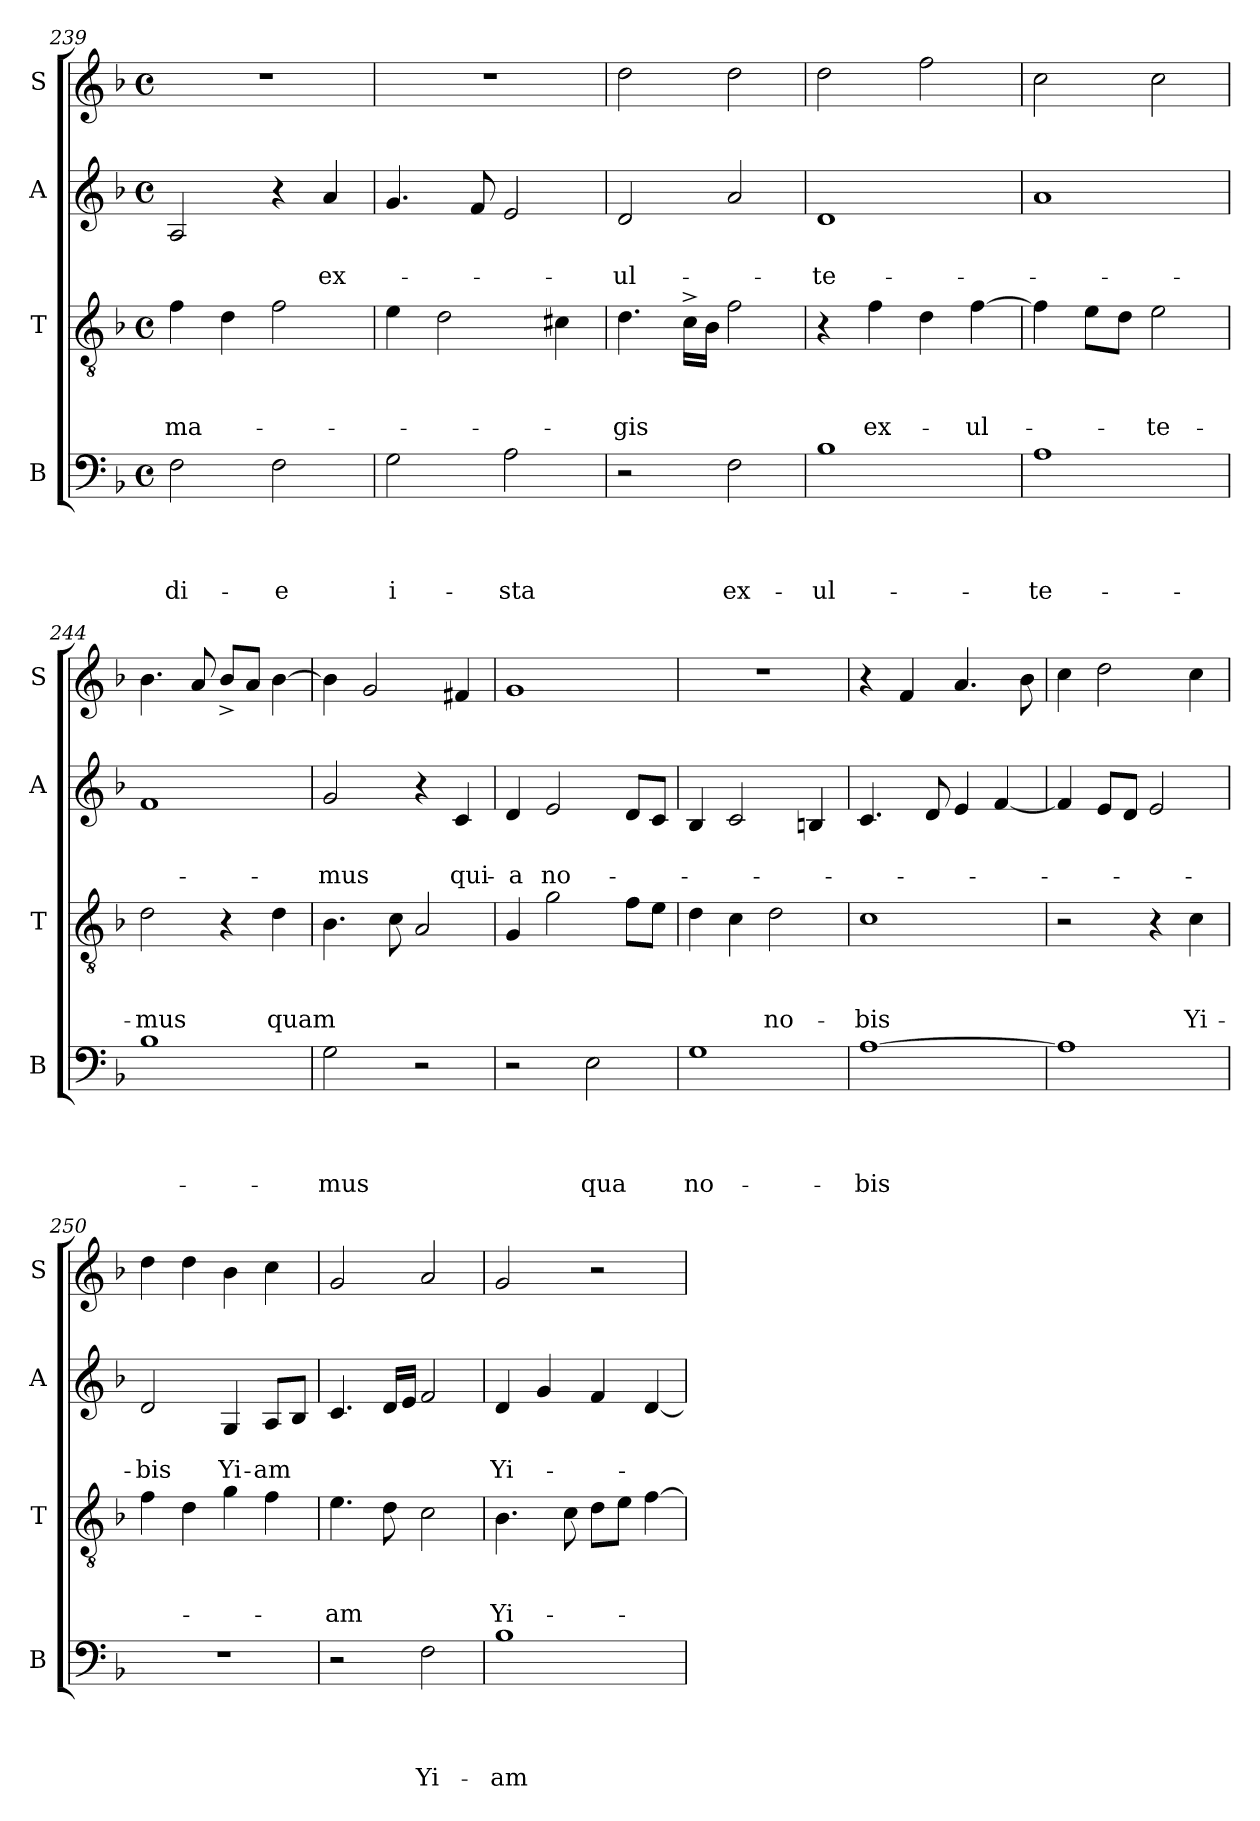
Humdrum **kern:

**kern	**text	**text	**text	**text	**kern	**text	**text	**text	**kern	**text	**text	**kern
*part4	*part4	*part4	*part4	*part4	*part3	*part3	*part3	*part3	*part2	*part2	*part2	*part1
*staff4	*staff4	*staff4	*staff4	*staff4	*staff3	*staff3	*staff3	*staff3	*staff2	*staff2	*staff2	*staff1
*I"B	*	*	*	*	*I"T	*	*	*	*I"A	*	*	*I"S
*I'B	*	*	*	*	*I'T	*	*	*	*I'A	*	*	*I'S
*clefF4	*	*	*	*	*clefGv2	*	*	*	*clefG2	*	*	*clefG2
*k[b-]	*	*	*	*	*k[b-]	*	*	*	*k[b-]	*	*	*k[b-]
*F:	*	*	*	*	*F:	*	*	*	*F:	*	*	*F:
*M4/4	*	*	*	*	*M4/4	*	*	*	*M4/4	*	*	*M4/4
*met(c)	*	*	*	*	*met(c)	*	*	*	*met(c)	*	*	*met(c)
=239	=239	=239	=239	=239	=239	=239	=239	=239	=239	=239	=239	=239
!	!	!	!	!LO:LY:b	!	!	!	!LO:LY:b	!	!	!	!
2F\	.	.	.	di-	4f\	.	.	ma-	2A/	.	.	1r
.	.	.	.	.	4d\	.	.	.	.	.	.	.
!	!	!	!	!LO:LY:b	!	!	!	!	!	!	!	!
2F\	.	.	.	-e	2f\	.	.	.	4r	.	.	.
!	!	!	!	!	!	!	!	!	!	!	!LO:LY:b	!
.	.	.	.	.	.	.	.	.	4a/	.	ex-	.
=240	=240	=240	=240	=240	=240	=240	=240	=240	=240	=240	=240	=240
!	!	!	!	!LO:LY:b	!	!	!	!	!	!	!	!
2G\	.	.	.	i-	4e\	.	.	.	4.g/	.	.	1r
.	.	.	.	.	2d\	.	.	.	.	.	.	.
.	.	.	.	.	.	.	.	.	8f/	.	.	.
!	!	!	!	!LO:LY:b	!	!	!	!	!	!	!	!
2A\	.	.	.	-sta	.	.	.	.	2e/	.	.	.
.	.	.	.	.	4c#X\	.	.	.	.	.	.	.
=241	=241	=241	=241	=241	=241	=241	=241	=241	=241	=241	=241	=241
!	!	!	!	!	!	!	!	!LO:LY:b	!	!	!LO:LY:b	!
2r	.	.	.	.	4.d\	.	.	-gis	2d/	.	-ul-	2dd\
.	.	.	.	.	16c^>\LL	.	.	.	.	.	.	.
.	.	.	.	.	16B-\JJ	.	.	.	.	.	.	.
!	!	!	!	!LO:LY:b	!	!	!	!	!	!	!	!
2F\	.	.	.	ex-	2f\	.	.	.	2a/	.	.	2dd\
=242	=242	=242	=242	=242	=242	=242	=242	=242	=242	=242	=242	=242
!	!	!	!	!LO:LY:b	!	!	!	!	!	!	!LO:LY:b	!
1B-	.	.	.	-ul-	4r	.	.	.	1d	.	-te-	2dd\
!	!	!	!	!	!	!	!	!LO:LY:b	!	!	!	!
.	.	.	.	.	4f\	.	.	ex-	.	.	.	.
.	.	.	.	.	4d\	.	.	.	.	.	.	2ff\
!	!	!	!	!	!	!	!	!LO:LY:b	!	!	!	!
.	.	.	.	.	[>4f\	.	.	-ul-	.	.	.	.
=243	=243	=243	=243	=243	=243	=243	=243	=243	=243	=243	=243	=243
!	!	!	!	!LO:LY:b	!	!	!	!	!	!	!	!
1A	.	.	.	-te-	4f\]	.	.	.	1a	.	.	2cc\
.	.	.	.	.	8e\L	.	.	.	.	.	.	.
.	.	.	.	.	8d\J	.	.	.	.	.	.	.
!	!	!	!	!	!	!	!	!LO:LY:b	!	!	!	!
.	.	.	.	.	2e\	.	.	-te-	.	.	.	2cc\
!!LO:LB:g=z
=244	=244	=244	=244	=244	=244	=244	=244	=244	=244	=244	=244	=244
!	!	!	!	!	!	!	!	!LO:LY:b	!	!	!	!
1B-	.	.	.	.	2d\	.	.	-mus	1f	.	.	4.b-\
.	.	.	.	.	.	.	.	.	.	.	.	8a/
.	.	.	.	.	4r	.	.	.	.	.	.	8b-^</L
.	.	.	.	.	.	.	.	.	.	.	.	8a/J
!	!	!	!	!	!	!	!	!LO:LY:b	!	!	!	!
.	.	.	.	.	4d\	.	.	quam	.	.	.	[>4b-\
=245	=245	=245	=245	=245	=245	=245	=245	=245	=245	=245	=245	=245
!	!	!	!	!LO:LY:b	!	!	!	!	!	!	!LO:LY:b	!
2G\	.	.	.	-mus	4.B-\	.	.	.	2g/	.	-mus	4b-\]
.	.	.	.	.	.	.	.	.	.	.	.	2g/
.	.	.	.	.	8c\	.	.	.	.	.	.	.
2r	.	.	.	.	2A/	.	.	.	4r	.	.	.
!	!	!	!	!	!	!	!	!	!	!	!LO:LY:b	!
.	.	.	.	.	.	.	.	.	4c/	.	qui-	4f#X/
=246	=246	=246	=246	=246	=246	=246	=246	=246	=246	=246	=246	=246
!	!	!	!	!	!	!	!	!	!	!	!LO:LY:b	!
2r	.	.	.	.	4G/	.	.	.	4d/	.	-a	1g
!	!	!	!	!	!	!	!	!	!	!	!LO:LY:b	!
.	.	.	.	.	2g\	.	.	.	2e/	.	no-	.
!	!	!	!	!LO:LY:b	!	!	!	!	!	!	!	!
2E\	.	.	.	qua	.	.	.	.	.	.	.	.
.	.	.	.	.	8f\L	.	.	.	8d/L	.	.	.
.	.	.	.	.	8e\J	.	.	.	8c/J	.	.	.
=247	=247	=247	=247	=247	=247	=247	=247	=247	=247	=247	=247	=247
!	!	!	!	!LO:LY:b	!	!	!	!	!	!	!	!
1G	.	.	.	no-	4d\	.	.	.	4B-/	.	.	1r
.	.	.	.	.	4c\	.	.	.	2c/	.	.	.
!	!	!	!	!	!	!	!	!LO:LY:b	!	!	!	!
.	.	.	.	.	2d\	.	.	no-	.	.	.	.
.	.	.	.	.	.	.	.	.	4Bn/	.	.	.
=248	=248	=248	=248	=248	=248	=248	=248	=248	=248	=248	=248	=248
!	!	!	!	!LO:LY:b	!	!	!	!LO:LY:b	!	!	!	!
[>1A	.	.	.	-bis	1c	.	.	-bis	4.c/	.	.	4r
.	.	.	.	.	.	.	.	.	.	.	.	4f/
.	.	.	.	.	.	.	.	.	8d/	.	.	.
.	.	.	.	.	.	.	.	.	4e/	.	.	4.a/
.	.	.	.	.	.	.	.	.	[<4f/	.	.	.
.	.	.	.	.	.	.	.	.	.	.	.	8b-\
=249	=249	=249	=249	=249	=249	=249	=249	=249	=249	=249	=249	=249
1A]	.	.	.	.	2r	.	.	.	4f/]	.	.	4cc\
.	.	.	.	.	.	.	.	.	8e/L	.	.	2dd\
.	.	.	.	.	.	.	.	.	8d/J	.	.	.
.	.	.	.	.	4r	.	.	.	2e/	.	.	.
!	!	!	!	!	!	!	!	!LO:LY:b	!	!	!	!
.	.	.	.	.	4c\	.	.	Yi-	.	.	.	4cc\
!!LO:PB:g=z
=250	=250	=250	=250	=250	=250	=250	=250	=250	=250	=250	=250	=250
!	!	!	!	!	!	!	!	!	!	!	!LO:LY:b	!
1r	.	.	.	.	4f\	.	.	.	2d/	.	-bis	4dd\
.	.	.	.	.	4d\	.	.	.	.	.	.	4dd\
!	!	!	!	!	!	!	!	!	!	!	!LO:LY:b	!
.	.	.	.	.	4g\	.	.	.	4G/	.	Yi-	4b-\
!	!	!	!	!	!	!	!	!	!	!	!LO:LY:b	!
.	.	.	.	.	4f\	.	.	.	8A/L	.	-am	4cc\
.	.	.	.	.	.	.	.	.	8B-/J	.	.	.
=251	=251	=251	=251	=251	=251	=251	=251	=251	=251	=251	=251	=251
!	!	!	!	!	!	!	!	!LO:LY:b	!	!	!	!
2r	.	.	.	.	4.e\	.	.	-am	4.c/	.	.	2g/
.	.	.	.	.	8d\	.	.	.	16d/LL	.	.	.
.	.	.	.	.	.	.	.	.	16e/JJ	.	.	.
!	!	!	!	!LO:LY:b	!	!	!	!	!	!	!	!
2F\	.	.	.	Yi-	2c\	.	.	.	2f/	.	.	2a/
=252	=252	=252	=252	=252	=252	=252	=252	=252	=252	=252	=252	=252
!	!	!	!	!LO:LY:b	!	!	!	!LO:LY:b	!	!	!LO:LY:b	!
1B-	.	.	.	-am	4.B-\	.	.	Yi-	4d/	.	Yi-	2g/
.	.	.	.	.	.	.	.	.	4g/	.	.	.
.	.	.	.	.	8c\	.	.	.	.	.	.	.
.	.	.	.	.	8d\L	.	.	.	4f/	.	.	2r
.	.	.	.	.	8e\J	.	.	.	.	.	.	.
.	.	.	.	.	[>4f\	.	.	.	[<4d/	.	.	.
=	=	=	=	=	=	=	=	=	=	=	=	=
*-	*-	*-	*-	*-	*-	*-	*-	*-	*-	*-	*-	*-
